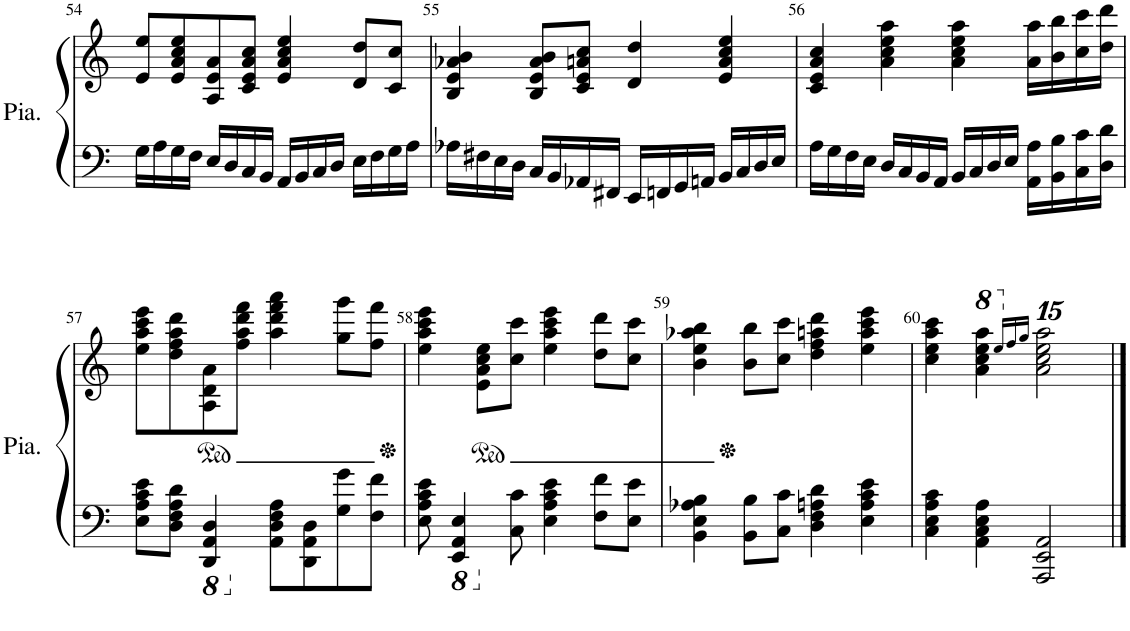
**kern	**kern
*part1	*part1
*staff2	*staff1
*I"Piano	*
*I'Pia.	*
!!LO:PB:g=z
*clefF4	*clefG2
*k[]	*k[]
*M4/4	*M4/4
*met(c)	*met(c)
=54	=54
16G\LL	8e/ 8ee/L
16A\	.
16G\	8e/ 8a/ 8cc/ 8ee/
16F\JJ	.
16E/LL	8A/ 8e/ 8a/
16D/	.
16C/	8c/ 8e/ 8a/ 8cc/J
16BB/JJ	.
16AA/LL	4e/ 4a/ 4cc/ 4ee/
16BB/	.
16C/	.
16D/JJ	.
16E\LL	8d/ 8dd/L
16F\	.
16G\	8c/ 8cc/J
16A\JJ	.
=55	=55
16A-X\LL	4B/ 4e/ 4a-X/ 4b/
16F#X\	.
16E\	.
16D\JJ	.
16C/LL	8B/ 8e/ 8a-/ 8b/L
16BB/	.
16AA-X/	8c/ 8e/ 8an/ 8cc/J
16FF#X/JJ	.
16EE/LL	4d/ 4dd/
16FFn/	.
16GG/	.
16AAn/JJ	.
16BB/LL	4e/ 4a/ 4cc/ 4ee/
16C/	.
16D/	.
16E/JJ	.
=56	=56
16A\LL	4c/ 4e/ 4a/ 4cc/
16G\	.
16F\	.
16E\JJ	.
16D/LL	4a\ 4cc\ 4ee\ 4aa\
16C/	.
16BB/	.
16AA/JJ	.
16BB/LL	4a\ 4cc\ 4ee\ 4aa\
16C/	.
16D/	.
16E/JJ	.
16AA\ 16A\LL	16a\ 16aa\LL
16BB\ 16B\	16b\ 16bb\
16C\ 16c\	16cc\ 16ccc\
16D\ 16d\JJ	16dd\ 16ddd\JJ
!!LO:LB:g=z
=57	=57
8E\ 8A\ 8c\ 8e\L	8ee\ 8aa\ 8ccc\ 8eee\L
8D\ 8F\ 8A\ 8d\J	8dd\ 8ff\ 8aa\ 8ddd\
*8ba	*
*	*ped
4DDD/ 4AAA/ 4DD/	8A\ 8d\ 8a\
.	8ff\ 8aa\ 8ddd\ 8fff\J
*X8ba	*
8AA\ 8D\ 8F\ 8A\L	4aa\ 4ddd\ 4fff\ 4aaa\
8DD\ 8AA\ 8D\	.
8G\ 8g\	8gg\ 8ggg\L
8F\ 8f\J	8ff\ 8fff\J
=58	=58
*	*Xped
8E\ 8A\ 8c\ 8e\	4ee\ 4aa\ 4ccc\ 4eee\
*8ba	*
4EEE/ 4AAA/ 4EE/	.
*	*ped
.	8e\ 8a\ 8cc\ 8ee\L
*X8ba	*
8C\ 8c\	8cc\ 8ccc\J
4E\ 4A\ 4c\ 4e\	4ee\ 4aa\ 4ccc\ 4eee\
8F\ 8f\L	8dd\ 8ddd\L
8E\ 8e\J	8cc\ 8ccc\J
=59	=59
4BB\ 4E\ 4A-X\ 4B\	4b\ 4ee\ 4aa-X\ 4bb\
*	*Xped
8BB\ 8B\L	8b\ 8bb\L
8C\ 8c\J	8cc\ 8ccc\J
4D\ 4F\ 4An\ 4d\	4dd\ 4ff\ 4aan\ 4ddd\
4E\ 4A\ 4c\ 4e\	4ee\ 4aa\ 4ccc\ 4eee\
=60	=60
4C\ 4E\ 4A\ 4c\	4cc\ 4ee\ 4aa\ 4ccc\
*	*8va
4AA\ 4C\ 4E\ 4A\	4aa\ 4ccc\ 4eee\ 4aaa\
*	*X8va
.	16qeeee/LL
.	16qffff/
.	16qgggg/JJ
2AAA/ 2EE/ 2AA/	2aaa\ 2cccc\ 2eeee\ 2aaaa\
==	==
*-	*-
